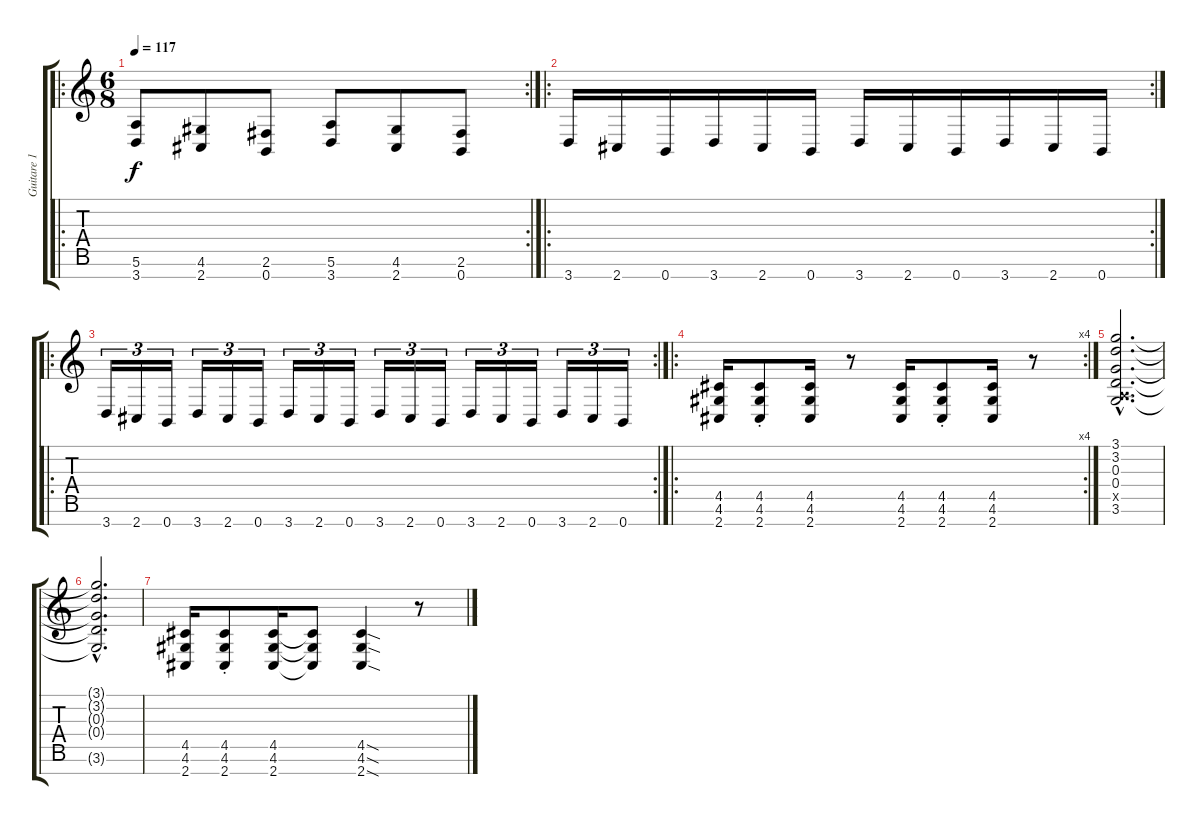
\track ("Guitare 1" "Guitare 1") {instrument distortionguitar}
\staff {score tabs}
\tuning (E4 B3 G3 D3 A2 E2 B1) {hide}
\ro
\rc 2
\ts (6 8)
\tempo 117
\clef g2
\ks c
(5.6 3.7).8{dy f} (4.6 2.7).8 (2.6 0.7).8 (5.6 3.7).8 (4.6 2.7).8 (2.6 0.7).8 |
\ro
\rc 2
3.7.16 2.7.16 0.7.16 3.7.16 2.7.16 0.7.16 3.7.16 2.7.16 0.7.16 3.7.16 2.7.16 0.7.16 |
\ro
\rc 2
3.7.16{tu (3 2)} 2.7.16{tu (3 2)} 0.7.16{tu (3 2)} 3.7.16{tu (3 2)} 2.7.16{tu (3 2)} 0.7.16{tu (3 2)} 3.7.16{tu (3 2)} 2.7.16{tu (3 2)} 0.7.16{tu (3 2)} 3.7.16{tu (3 2)} 2.7.16{tu (3 2)} 0.7.16{tu (3 2)} 3.7.16{tu (3 2)} 2.7.16{tu (3 2)} 0.7.16{tu (3 2)} 3.7.16{tu (3 2)} 2.7.16{tu (3 2)} 0.7.16{tu (3 2)} |
\ro
\rc 4
(4.5 4.6 2.7).16 (4.5{st} 4.6{st} 2.7{st}).8 (4.5 4.6 2.7).16 r.8 (4.5 4.6 2.7).16 (4.5{st} 4.6{st} 2.7{st}).8 (4.5 4.6 2.7).16 r.8 |
(3.1{hac} 3.2{hac} 0.3{hac} 0.4{hac} 0.5{hac x} 3.6{hac}).2{d} |
(3.1{hac t} 3.2{hac t} 0.3{hac t} 0.4{hac t} 3.6{hac t}).2{d} |
(4.5 4.6 2.7).16 (4.5{st} 4.6{st} 2.7{st}).8 (4.5 4.6 2.7).16 (4.5{t} 4.6{t} 2.7{t}).8 (4.5{sod} 4.6{sod} 2.7{sod}).4 r.8
